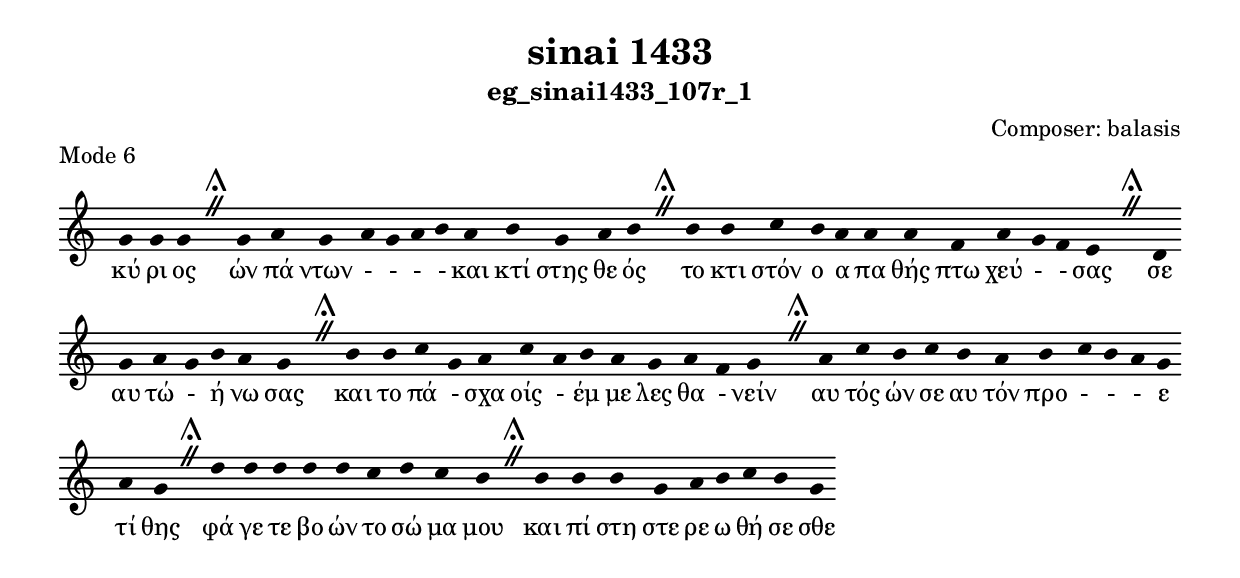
\include "gregorian.ly"

	\header {
 	  title = "sinai 1433"
	  subtitle = "eg_sinai1433_107r_1"
	  composer = "Composer: balasis"
	  piece = "Mode 6"
	}

	chant = {
	  g'4 g'4 g'4 \divisioMaior
 g'4 a'4 g'4 a'4 g'4 a'4 b'4 a'4 b'4 g'4 a'4 b'4 \divisioMaior
 b'4 b'4 c''4 b'4 a'4 a'4 a'4 f'4 a'4 g'4 f'4 e'4 \divisioMaior
 d'4 g'4 a'4 g'4 b'4 a'4 g'4 \divisioMaior
 b'4 b'4 c''4 g'4 a'4 c''4 a'4 b'4 a'4 g'4 a'4 f'4 g'4 \divisioMaior
 a'4 c''4 b'4 c''4 b'4 a'4 b'4 c''4 b'4 a'4 g'4 a'4 g'4 \divisioMaior
 d''4 d''4 d''4 d''4 d''4 c''4 d''4 c''4 b'4 \divisioMaior
 b'4 b'4 b'4 g'4 a'4 b'4 c''4 b'4 g'4\finalis
	}

	verba = \lyricmode {κύ ρι ος 
ών πά ντων -  -  -  - και κτί στης θε ός 
το κτι στόν ο α πα θής πτω χεύ -  - σας 
σε αυ τώ - ή νω σας 
και το πά - σχα οίς - έμ με λες θα - νείν 
αυ τός ών σε αυ τόν προ -  -  - ε τί θης 
φά γε τε βο ών το σώ μα μου 
και πί στη στε ρε ω θή σε σθε 
	}


	\score {
	  \new Staff <<
	  \new Voice = "melody" \chant
	  \new Lyrics = "one" \lyricsto melody \verba
	  >>
	  \layout {
	    \context {
	      \Staff
	      \remove "Time_signature_engraver"
	      \remove "Bar_engraver"
	    }
	    \context {
	      \Voice
	      \remove "Stem_engraver"
	    }
	  }
	}